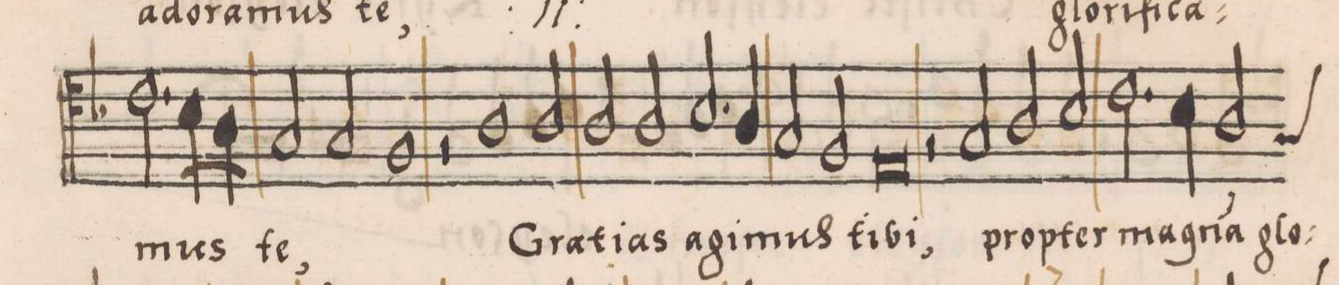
**kern	**text
*I"TENOR	*
*clefC4	*
*k[b-]	*
*met(C|)	*
*M2/1	*
2.c\	-mus
8B-\L	.
8A\J	.
=22-	=22-
2G/	te,
2G/	.
1F/	.
=23-	=23-
2r	.
1A\	Gra-
2A/	-ti-
=24-	=24-
2A/	-as
2A/	a-
2.B-/	-gi-
4A/	.
=25-	=25-
2G/	-mus
2F/	ti-
0E/	-bi,
=26-	=26-
2r	.
2G/	prop-
=27-	=27-
2A/	.
2B-/	-ter
2.c\	ma-
4B-\	-gna(m)
=28-	=28-
*custos:G	*
2A/	glo-
*-	*-
